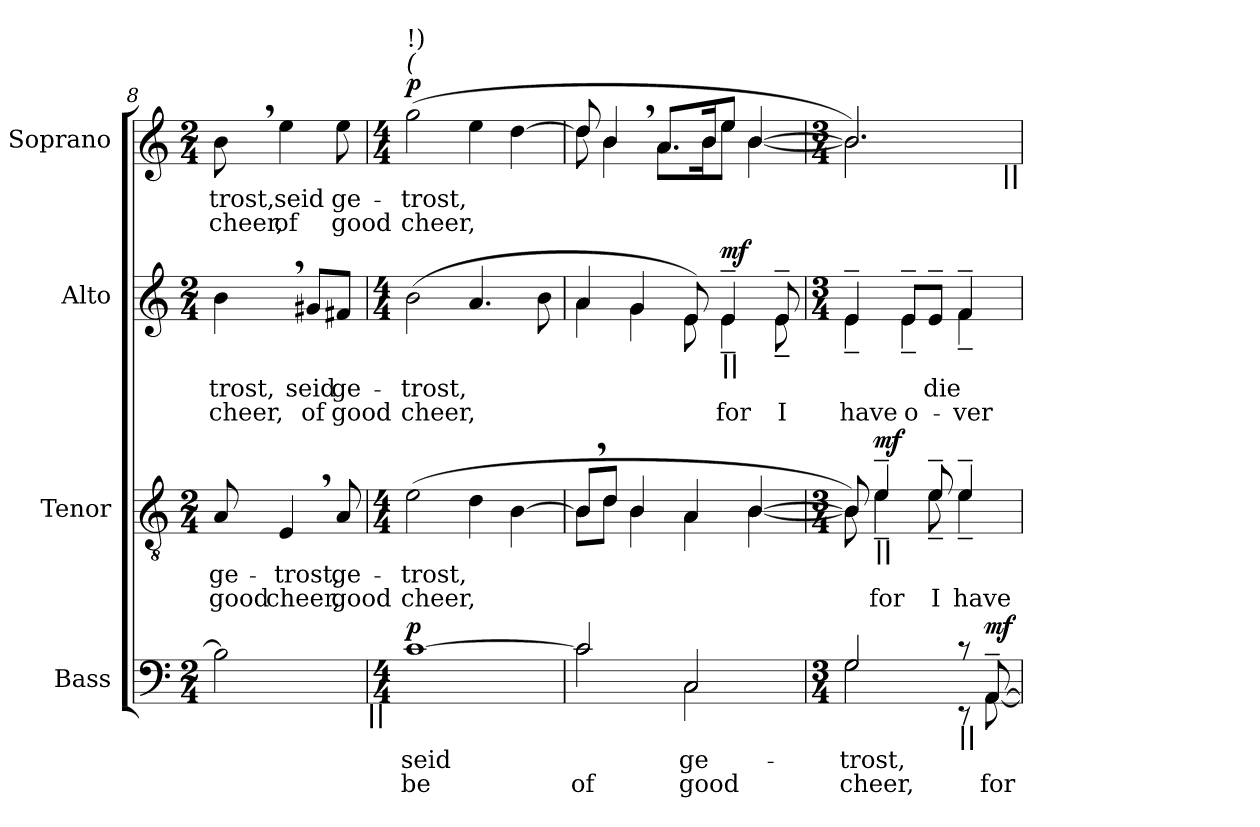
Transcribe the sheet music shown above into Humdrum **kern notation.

**kern	**text	**text	**dynam	**kern	**text	**text	**dynam	**kern	**text	**text	**dynam	**kern	**text	**text	**dynam
*part4	*part4	*part4	*part4	*part3	*part3	*part3	*part3	*part2	*part2	*part2	*part2	*part1	*part1	*part1	*part1
*staff4	*staff4	*staff4	*staff4	*staff3	*staff3	*staff3	*staff3	*staff2	*staff2	*staff2	*staff2	*staff1	*staff1	*staff1	*staff1
*I"Bass	*	*	*	*I"Tenor	*	*	*	*I"Alto	*	*	*	*I"Soprano	*	*	*
!!LO:PB:g=z
*clefF4	*	*	*	*clefGv2	*	*	*	*clefG2	*	*	*	*clefG2	*	*	*
*k[]	*	*	*	*k[]	*	*	*	*k[]	*	*	*	*k[]	*	*	*
*C:	*	*	*	*C:	*	*	*	*C:	*	*	*	*C:	*	*	*
*M2/4	*	*	*	*M2/4	*	*	*	*M2/4	*	*	*	*M2/4	*	*	*
=8	=8	=8	=8	=8	=8	=8	=8	=8	=8	=8	=8	=8	=8	=8	=8
!	!	!	!	!	!LO:LY:b	!LO:LY:b	!	!	!	!	!	!	!	!	!
!	!	!	!	!	!	!	!	!	!LO:LY:b	!LO:LY:b	!	!	!	!	!
!	!	!	!	!	!	!	!	!	!	!	!	!	!LO:LY:b	!LO:LY:b	!
2B\]	.	.	.	8A/	ge-	good	.	4b,>\	-trost,	cheer,	.	8b,>\	-trost,	cheer,	.
!	!	!	!	!	!LO:LY:b	!LO:LY:b	!	!	!	!	!	!	!	!	!
!	!	!	!	!	!	!	!	!	!	!	!	!	!LO:LY:b	!LO:LY:b	!
.	.	.	.	4E,>/	-trost,	cheer,	.	.	.	.	.	4ee\	seid	of	.
!	!	!	!	!	!	!	!	!	!LO:LY:b	!LO:LY:b	!	!	!	!	!
.	.	.	.	.	.	.	.	8g#X/L	seid	of	.	.	.	.	.
!	!	!	!	!	!LO:LY:b	!LO:LY:b	!	!	!	!	!	!	!	!	!
!	!	!	!	!	!	!	!	!	!LO:LY:b	!LO:LY:b	!	!	!	!	!
!	!	!	!	!	!	!	!	!	!	!	!	!	!LO:LY:b	!LO:LY:b	!
.	.	.	.	8A/	ge-	good	.	8f#X/J	ge-	good	.	8ee\	ge-	good	.
!LO:TX:b:B:t=||	!	!	!	!	!	!	!	!	!	!	!	!	!	!	!
=9	=9	=9	=9	=9	=9	=9	=9	=9	=9	=9	=9	=9	=9	=9	=9
*M4/4	*	*	*	*M4/4	*	*	*	*M4/4	*	*	*	*M4/4	*	*	*
!	!LO:LY:b	!LO:LY:b	!	!	!	!	!	!	!	!	!	!	!	!	!
!	!	!	!	!	!LO:LY:b	!LO:LY:b	!	!	!	!	!	!	!	!	!
!	!	!	!	!	!	!	!	!	!LO:LY:b	!LO:LY:b	!	!	!	!	!
!	!	!	!	!	!	!	!	!	!	!	!	!LO:TX:a:i:t=(	!	!	!
!	!	!	!	!	!	!	!	!	!	!	!	!LO:TX:a:t=!)	!	!	!
!	!	!	!LO:DY:a	!	!	!	!	!	!	!	!	!	!LO:LY:b	!LO:LY:b	!LO:DY:a
[1c	seid	be	p	(>2e\	-trost,	cheer,	.	(>2b\	-trost,	cheer,	.	(>2gg\	-trost,	cheer,	p
.	.	.	.	4d\	.	.	.	4.a/	.	.	.	4ee\	.	.	.
.	.	.	.	[4B\	.	.	.	.	.	.	.	[4dd\	.	.	.
.	.	.	.	.	.	.	.	8b\	.	.	.	.	.	.	.
=10	=10	=10	=10	=10	=10	=10	=10	=10	=10	=10	=10	=10	=10	=10	=10
!	!	!LO:LY:b	!	!	!	!	!	!	!	!	!	!	!	!	!
*^	*	*	*	*^	*	*	*	*^	*	*	*	*^	*	*	*
2c/]	2c\	.	of	.	8B,>/L]	8B\L	.	.	.	4a/	4a\	.	.	.	8dd/]	8dd\	.	.	.
.	.	.	.	.	8d/J	8d\J	.	.	.	.	.	.	.	.	4b,>/	4b\	.	.	.
.	.	.	.	.	4B/	4B\	.	.	.	4g/	4g\	.	.	.	.	.	.	.	.
.	.	.	.	.	.	.	.	.	.	.	.	.	.	.	8.a/L	8.a\L	.	.	.
!	!	!LO:LY:b	!LO:LY:b	!	!	!	!	!	!	!	!	!	!	!	!	!	!	!	!
2C/	2C\	ge-	good	.	4A/	4A\	.	.	.	8e/)	8e\	.	.	.	.	.	.	.	.
.	.	.	.	.	.	.	.	.	.	.	.	.	.	.	16b/k	16b\k	.	.	.
!	!	!	!	!	!	!	!	!	!	!	!	!LO:LY:b	!	!	!	!	!	!	!
!	!	!	!	!	!	!	!	!	!	!LO:TX:b:B:t=||	!	!	!	!	!	!	!	!	!
!	!	!	!	!	!	!	!	!	!	!	!	!	!LO:LY:b	!LO:DY:a	!	!	!	!	!
.	.	.	.	.	.	.	.	.	.	4e~>/	4e~<\	.	for	mf	8ee/J	8ee\J	.	.	.
.	.	.	.	.	[>4B/	[<4B\	.	.	.	.	.	.	.	.	[>4b/	[<4b\	.	.	.
!	!	!	!	!	!	!	!	!	!	!	!	!LO:LY:b	!	!	!	!	!	!	!
!	!	!	!	!	!	!	!	!	!	!	!	!	!LO:LY:b	!	!	!	!	!	!
.	.	.	.	.	.	.	.	.	.	8e~>/	8e~<\	.	I	.	.	.	.	.	.
=11	=11	=11	=11	=11	=11	=11	=11	=11	=11	=11	=11	=11	=11	=11	=11	=11	=11	=11	=11
*M3/4	*	*	*	*	*M3/4	*	*	*	*	*M3/4	*	*	*	*	*M3/4	*	*	*	*
!	!	!LO:LY:b	!LO:LY:b	!	!	!	!	!	!	!	!	!	!	!	!	!	!	!	!
!	!	!	!	!	!	!	!	!	!	!	!	!LO:LY:b	!	!	!	!	!	!	!
!	!	!	!	!	!	!	!	!	!	!	!	!	!LO:LY:b	!	!	!	!	!	!
2G/	2G\	-trost,	cheer,	.	8B/])	8B\]	.	.	.	4e~>/	4e~<\	.	have	.	2.b/])	2.b\]	.	.	.
!	!	!	!	!	!	!	!LO:LY:b	!	!	!	!	!	!	!	!	!	!	!	!
!	!	!	!	!	!LO:TX:b:B:t=||	!	!	!	!	!	!	!	!	!	!	!	!	!	!
!	!	!	!	!	!	!	!	!LO:LY:b	!LO:DY:a	!	!	!	!	!	!	!	!	!	!
.	.	.	.	.	4e~>/	4e~<\	.	for	mf	.	.	.	.	.	.	.	.	.	.
!	!	!	!	!	!	!	!	!	!	!	!	!LO:LY:b	!	!	!	!	!	!	!
!	!	!	!	!	!	!	!	!	!	!	!	!	!LO:LY:b	!	!	!	!	!	!
.	.	.	.	.	.	.	.	.	.	8e~>/L	4e~<\	.	o-	.	.	.	.	.	.
!	!	!	!	!	!	!	!LO:LY:b	!	!	!	!	!	!	!	!	!	!	!	!
!	!	!	!	!	!	!	!	!LO:LY:b	!	!	!	!	!	!	!	!	!	!	!
!	!	!	!	!	!	!	!	!	!	!	!	!LO:LY:b	!	!	!	!	!	!	!
.	.	.	.	.	8e~>/	8e~<\	.	I	.	8e~>/J	.	die	.	.	.	.	.	.	.
!	!	!	!	!	!	!	!LO:LY:b	!	!	!	!	!	!	!	!	!	!	!	!
!	!	!	!	!	!	!	!	!LO:LY:b	!	!	!	!	!	!	!	!	!	!	!
!	!	!	!	!	!	!	!	!	!	!	!	!LO:LY:b	!	!	!	!	!	!	!
!LO:TX:b:B:t=||	!	!	!	!	!	!	!	!	!	!	!	!	!	!	!	!	!	!	!
!	!	!	!	!	!	!	!	!	!	!	!	!	!LO:LY:b	!	!	!	!	!	!
8rc	8rEE	.	.	.	4e~>/	4e~<\	.	have	.	4f~>/	4f~<\	.	-ver-	.	.	.	.	.	.
!	!	!LO:LY:b	!	!	!	!	!	!	!	!	!	!	!	!	!	!	!	!	!
!	!	!	!LO:LY:b	!LO:DY:a	!	!	!	!	!	!	!	!	!	!	!	!	!	!	!
[>8AA~>/	[<8AA\	.	for	mf	.	.	.	.	.	.	.	.	.	.	.	.	.	.	.
*	*	*	*	*	*v	*v	*	*	*	*	*	*	*	*	*v	*v	*	*	*
*	*	*	*	*	*	*	*	*	*v	*v	*	*	*	*	*	*	*
!	!	!	!	!	!	!	!	!	!	!	!	!	!LO:TX:b:B:t=||	!	!	!
*v	*v	*	*	*	*	*	*	*	*	*	*	*	*	*	*	*
=	=	=	=	=	=	=	=	=	=	=	=	=	=	=	=
*-	*-	*-	*-	*-	*-	*-	*-	*-	*-	*-	*-	*-	*-	*-	*-
